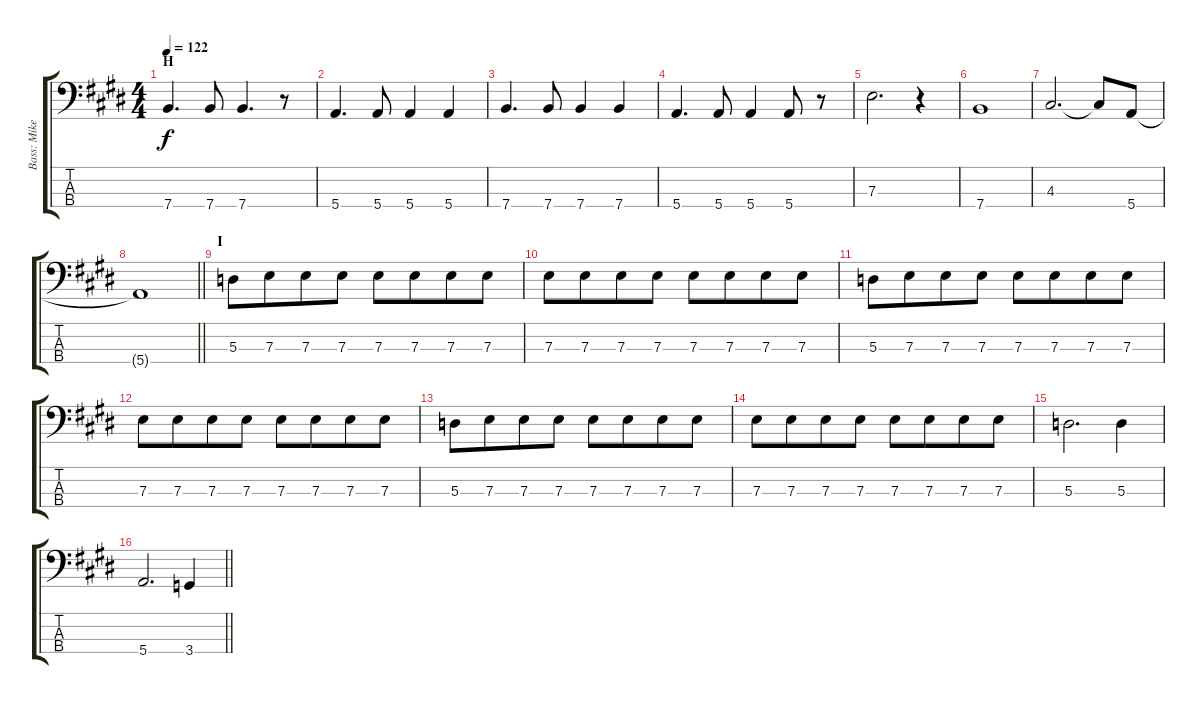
\track ("Bass: Mike" "Bass: Mike") {instrument electricbassfinger}
\staff {score tabs}
\tuning (G2 D2 A1 E1) {hide}
\ts (4 4)
\section ("" "H")
\tempo 122
\clef f4
\ks e
7.4.4{d dy f} 7.4.8 7.4.4{d} r.8 |
5.4.4{d} 5.4.8 5.4.4 5.4.4 |
7.4.4{d} 7.4.8 7.4.4 7.4.4 |
5.4.4{d} 5.4.8 5.4.4 5.4.8 r.8 |
7.3.2{d} r.4 |
7.4.1 |
4.3.2{d} 4.3{t}.8 5.4.8 |
\barLineRight lightlight
5.4{t}.1 |
\section ("" "I")
5.3.8 7.3.8{beam merge} 7.3.8 7.3.8 7.3.8 7.3.8{beam merge} 7.3.8 7.3.8 |
7.3.8 7.3.8{beam merge} 7.3.8 7.3.8 7.3.8 7.3.8{beam merge} 7.3.8 7.3.8 |
5.3.8 7.3.8{beam merge} 7.3.8 7.3.8 7.3.8 7.3.8{beam merge} 7.3.8 7.3.8 |
7.3.8 7.3.8{beam merge} 7.3.8 7.3.8 7.3.8 7.3.8{beam merge} 7.3.8 7.3.8 |
5.3.8 7.3.8{beam merge} 7.3.8 7.3.8 7.3.8 7.3.8{beam merge} 7.3.8 7.3.8 |
7.3.8 7.3.8{beam merge} 7.3.8 7.3.8 7.3.8 7.3.8{beam merge} 7.3.8 7.3.8 |
5.3.2{d} 5.3.4 |
\barLineRight lightlight
5.4.2{d} 3.4.4
